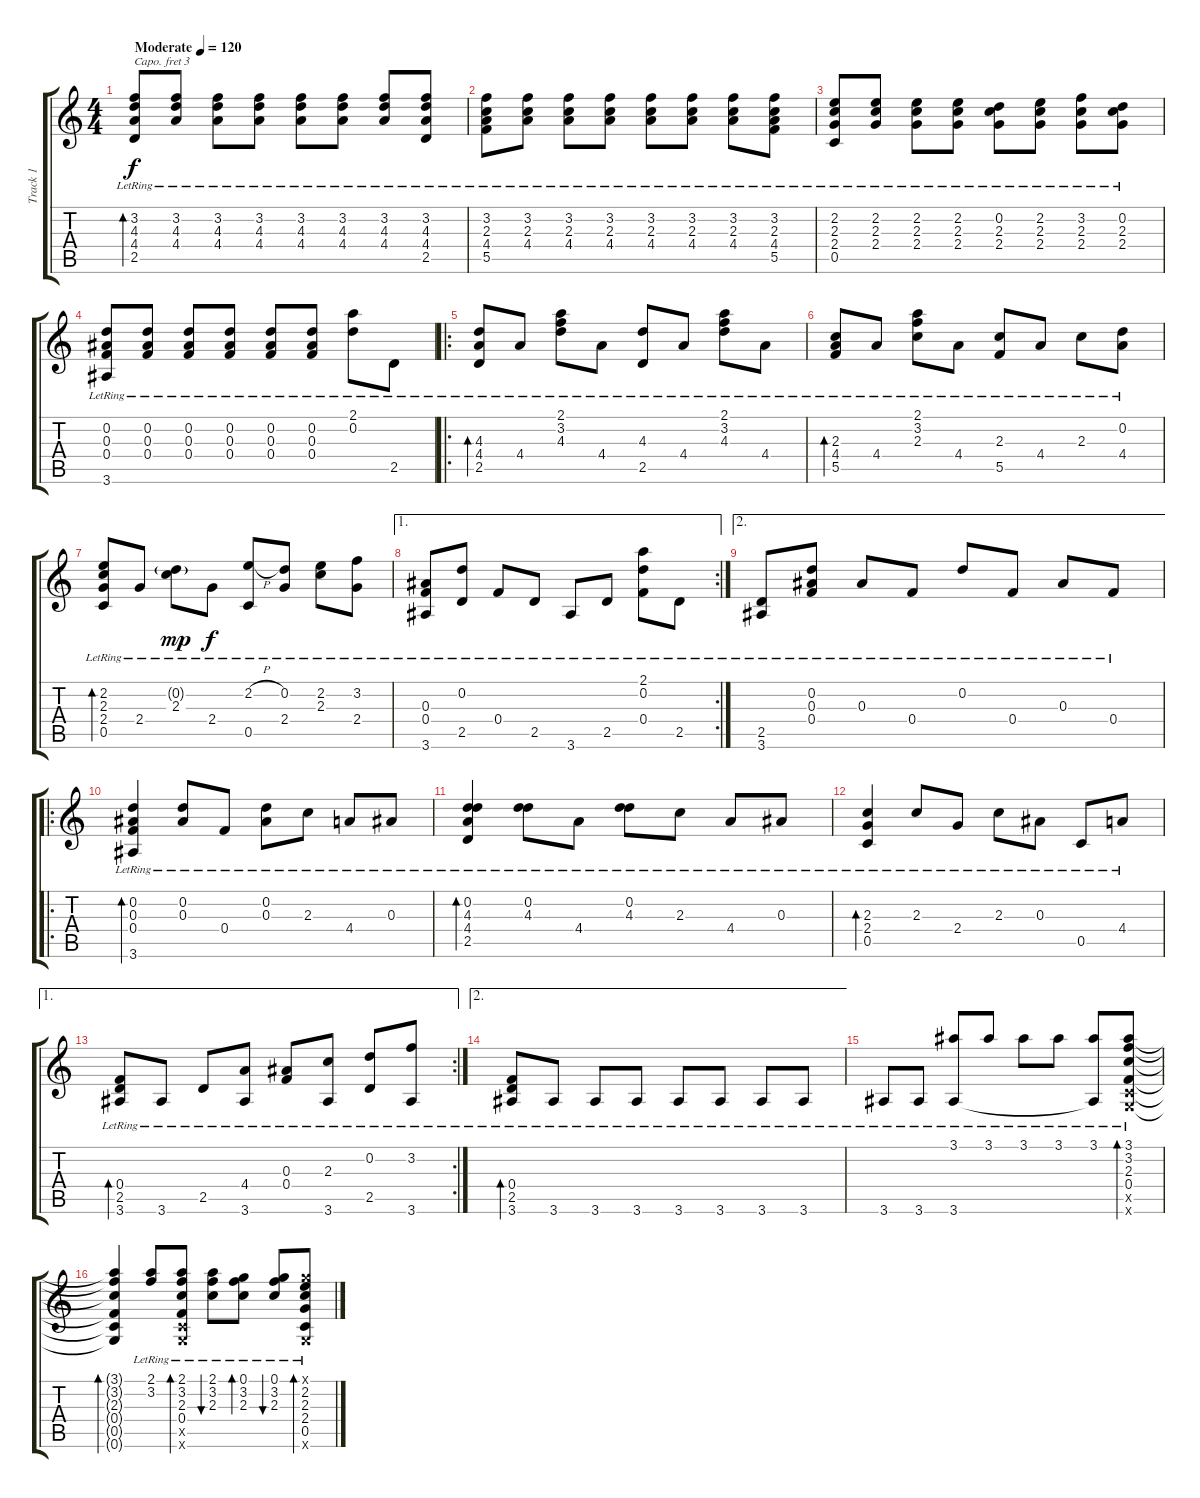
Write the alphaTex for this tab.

\track ("Track 1" "Track 1") {instrument acousticguitarsteel}
\staff {score tabs}
\capo 3
\tuning (E4 B3 G3 D3 A2 E2) {hide}
\ts (4 4)
\tempo (120 "Moderate")
\clef g2
\ks c
(3.2{lr} 4.3{lr} 4.4{lr} 2.5{lr}).8{bd 240 dy f instrument acousticguitarsteel} (3.2{lr} 4.3{lr} 4.4{lr}).8 (3.2{lr} 4.3{lr} 4.4{lr}).8 (3.2{lr} 4.3{lr} 4.4{lr}).8 (3.2{lr} 4.3{lr} 4.4{lr}).8 (3.2{lr} 4.3{lr} 4.4{lr}).8 (3.2{lr} 4.3{lr} 4.4{lr}).8 (3.2{lr} 4.3{lr} 4.4{lr} 2.5{lr}).8 |
(3.2{lr} 2.3{lr} 4.4{lr} 5.5{lr}).8 (3.2{lr} 2.3{lr} 4.4{lr}).8 (3.2{lr} 2.3{lr} 4.4{lr}).8 (3.2{lr} 2.3{lr} 4.4{lr}).8 (3.2{lr} 2.3{lr} 4.4{lr}).8 (3.2{lr} 2.3{lr} 4.4{lr}).8 (3.2{lr} 2.3{lr} 4.4{lr}).8 (3.2{lr} 2.3{lr} 4.4{lr} 5.5{lr}).8 |
(2.2{lr} 2.3{lr} 2.4{lr} 0.5{lr}).8 (2.2{lr} 2.3{lr} 2.4{lr}).8 (2.2{lr} 2.3{lr} 2.4{lr}).8 (2.2{lr} 2.3{lr} 2.4{lr}).8 (0.2{lr} 2.3{lr} 2.4{lr}).8 (2.2{lr} 2.3{lr} 2.4{lr}).8 (3.2{lr} 2.3{lr} 2.4{lr}).8 (0.2{lr} 2.3{lr} 2.4{lr}).8 |
(0.2{lr} 0.3{lr} 0.4{lr} 3.6{lr}).8 (0.2{lr} 0.3{lr} 0.4{lr}).8 (0.2{lr} 0.3{lr} 0.4{lr}).8 (0.2{lr} 0.3{lr} 0.4{lr}).8 (0.2{lr} 0.3{lr} 0.4{lr}).8 (0.2{lr} 0.3{lr} 0.4{lr}).8 (2.1{lr} 0.2{lr}).8 2.5{lr}.8 |
\ro
(4.3{lr} 4.4{lr} 2.5{lr}).8{bd 240} 4.4{lr}.8 (2.1{lr} 3.2{lr} 4.3{lr}).8 4.4{lr}.8 (4.3{lr} 2.5{lr}).8 4.4{lr}.8 (2.1{lr} 3.2{lr} 4.3{lr}).8 4.4{lr}.8 |
(2.3{lr} 4.4{lr} 5.5{lr}).8{bd 240} 4.4{lr}.8 (2.1{lr} 3.2{lr} 2.3{lr}).8 4.4{lr}.8 (2.3{lr} 5.5{lr}).8 4.4{lr}.8 2.3{lr}.8 (0.2{lr} 4.4{lr}).8 |
(2.2{lr} 2.3{lr} 2.4{lr} 0.5{lr}).8{bd 240} 2.4{lr}.8 (0.2{g lr} 2.3{lr}).8{dy mp} 2.4{lr}.8{dy f} (2.2{h lr} 0.5{lr}).8 (0.2{lr} 2.4{lr}).8 (2.2{lr} 2.3{lr}).8 (3.2{lr} 2.4{lr}).8 |
\ae 1
\rc 2
(0.3{lr} 0.4{lr} 3.6{lr}).8 (0.2{lr} 2.5{lr}).8 0.4{lr}.8 2.5{lr}.8 3.6{lr}.8 2.5{lr}.8 (2.1{lr} 0.2{lr} 0.4{lr}).8 2.5{lr}.8 |
\ae 2
(2.5{lr} 3.6{lr}).8 (0.2{lr} 0.3{lr} 0.4{lr}).8 0.3{lr}.8 0.4{lr}.8 0.2{lr}.8 0.4{lr}.8 0.3{lr}.8 0.4{lr}.8 |
\ro
(0.2{lr} 0.3{lr} 0.4{lr} 3.6{lr}).4{bd 240} (0.2{lr} 0.3{lr}).8 0.4{lr}.8 (0.2{lr} 0.3{lr}).8 2.3{lr}.8 4.4{lr}.8 0.3{lr}.8 |
(0.2{lr} 4.3{lr} 4.4{lr} 2.5{lr}).4{bd 240} (0.2{lr} 4.3{lr}).8 4.4{lr}.8 (0.2{lr} 4.3{lr}).8 2.3{lr}.8 4.4{lr}.8 0.3{lr}.8 |
(2.3{lr} 2.4{lr} 0.5{lr}).4{bd 240} 2.3{lr}.8 2.4{lr}.8 2.3{lr}.8 0.3{lr}.8 0.5{lr}.8 4.4{lr}.8 |
\ae 1
\rc 2
(0.4{lr} 2.5{lr} 3.6{lr}).8{bd 240} 3.6{lr}.8 2.5{lr}.8 (4.4{lr} 3.6{lr}).8 (0.3{lr} 0.4{lr}).8 (2.3{lr} 3.6{lr}).8 (0.2{lr} 2.5{lr}).8 (3.2{lr} 3.6{lr}).8 |
\ae 2
(0.4{lr} 2.5{lr} 3.6{lr}).8{bd 240} 3.6{lr}.8 3.6{lr}.8 3.6{lr}.8 3.6{lr}.8 3.6{lr}.8 3.6{lr}.8 3.6{lr}.8 |
3.6{lr}.8 3.6{lr}.8 (3.1{lr} 3.6{lr}).8 3.1{lr}.8 3.1{lr}.8 3.1{lr}.8 (3.1{lr} 3.6{t}).8 (3.1{lr} 3.2{lr} 2.3{lr} 0.4{lr} 0.5{x} 0.6{x}).8{bd 30} |
(3.1{t} 3.2{t} 2.3{t} 0.4{t} 0.5{t} 0.6{t}).4{bd 30} (2.1{lr} 3.2{lr}).8 (2.1{lr} 3.2{lr} 2.3{lr} 0.4{lr} 0.5{x} 0.6{x}).8{bd 30} (2.1{lr} 3.2{lr} 2.3{lr}).8{bu 30} (0.1{lr} 3.2{lr} 2.3{lr}).8{bd 30} (0.1{lr} 3.2{lr} 2.3{lr}).8{bu 30} (0.1{x} 2.2{lr} 2.3{lr} 2.4{lr} 0.5{lr} 0.6{x}).8{bd 30}
